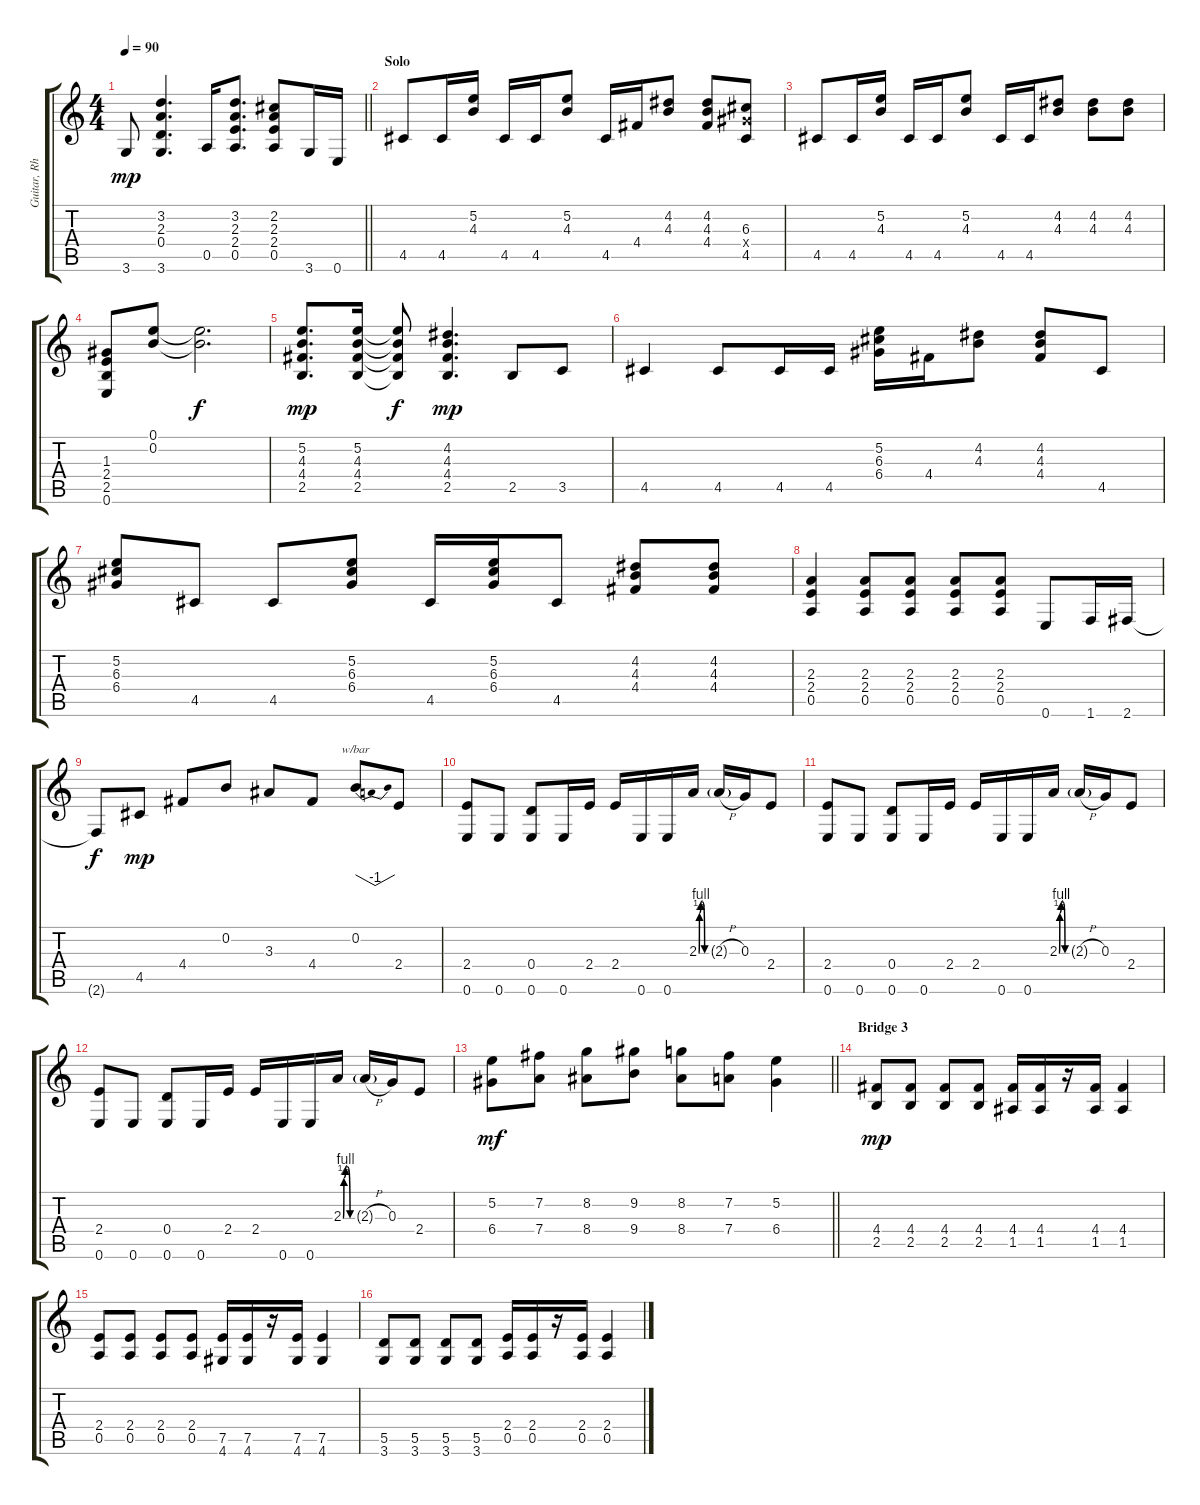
\track ("Guitar, Rhythm Overdub" "Guitar, Rh") {instrument distortionguitar}
\staff {score tabs}
\tuning (E4 B3 G3 D3 A2 E2) {hide}
\ts (4 4)
\tempo 90
\clef g2
\barLineRight lightlight
\ks c
3.6.8{dy mp} (3.2 2.3 0.4 3.6).4{d} 0.5.16 (3.2 2.3 2.4 0.5).8{d} (2.2 2.3 2.4 0.5).8 3.6.16 0.6.16 |
\section ("" "Solo")
4.5.8 4.5.16 (5.2 4.3).16 4.5.16 4.5.16 (5.2 4.3).8 4.5.16 4.4.16 (4.2 4.3).8 (4.2 4.3 4.4).8 (6.3 6.4{x} 4.5).8 |
4.5.8 4.5.16 (5.2 4.3).16 4.5.16 4.5.16 (5.2 4.3).8 4.5.16 4.5.16 (4.2 4.3).8 (4.2 4.3).8 (4.2 4.3).8 |
(1.3 2.4 2.5 0.6).8 (0.1 0.2).8 (0.1{t} 0.2{t}).2{d dy f} |
(5.2 4.3 4.4 2.5).8{d dy mp} (5.2 4.3 4.4 2.5).16 (5.2{t} 4.3{t} 4.4{t} 2.5{t}).8{dy f} (4.2 4.3 4.4 2.5).4{d dy mp} 2.5.8 3.5.8 |
4.5.4 4.5.8 4.5.16 4.5.16 (5.2 6.3 6.4).16 4.4.16 (4.2 4.3).8 (4.2 4.3 4.4).8 4.5.8 |
(5.2 6.3 6.4).8 4.5.8 4.5.8 (5.2 6.3 6.4).8 4.5.16 (5.2 6.3 6.4).16 4.5.8 (4.2 4.3 4.4).8 (4.2 4.3 4.4).8 |
(2.3 2.4 0.5).4 (2.3 2.4 0.5).8 (2.3 2.4 0.5).8 (2.3 2.4 0.5).8 (2.3 2.4 0.5).8 0.6.8 1.6.16 2.6.16 |
2.6{t}.8{dy f} 4.5.8{dy mp} 4.4.8 0.2.8 3.3.8 4.4.8 0.2.8{tbe (dip default 0 0 30 -4 60 0)} 2.4.8 |
(2.4 0.6).8 0.6.8 (0.4 0.6).8 0.6.16 2.4.16 2.4.16 0.6.16 0.6.16 2.3{be (custom 0 0 4 2 15 4 30 4 45 0 60 0)}.16 2.3{h g}.16 0.3.16 2.4.8 |
(2.4 0.6).8 0.6.8 (0.4 0.6).8 0.6.16 2.4.16 2.4.16 0.6.16 0.6.16 2.3{be (custom 0 0 4 2 15 4 30 4 45 0 60 0)}.16 2.3{h g}.16 0.3.16 2.4.8 |
(2.4 0.6).8 0.6.8 (0.4 0.6).8 0.6.16 2.4.16 2.4.16 0.6.16 0.6.16 2.3{be (custom 0 0 4 2 15 4 30 4 45 0 60 0)}.16 2.3{h g}.16 0.3.16 2.4.8 |
\barLineRight lightlight
(5.2 6.4).8{dy mf} (7.2 7.4).8 (8.2 8.4).8 (9.2 9.4).8 (8.2 8.4).8 (7.2 7.4).8 (5.2 6.4).4 |
\section ("" "Bridge 3")
(4.4 2.5).8{dy mp} (4.4 2.5).8 (4.4 2.5).8 (4.4 2.5).8 (4.4 1.5).16 (4.4 1.5).16 r.16 (4.4 1.5).16 (4.4 1.5).4 |
(2.4 0.5).8 (2.4 0.5).8 (2.4 0.5).8 (2.4 0.5).8 (7.5 4.6).16 (7.5 4.6).16 r.16 (7.5 4.6).16 (7.5 4.6).4 |
(5.5 3.6).8 (5.5 3.6).8 (5.5 3.6).8 (5.5 3.6).8 (2.4 0.5).16 (2.4 0.5).16 r.16 (2.4 0.5).16 (2.4 0.5).4
